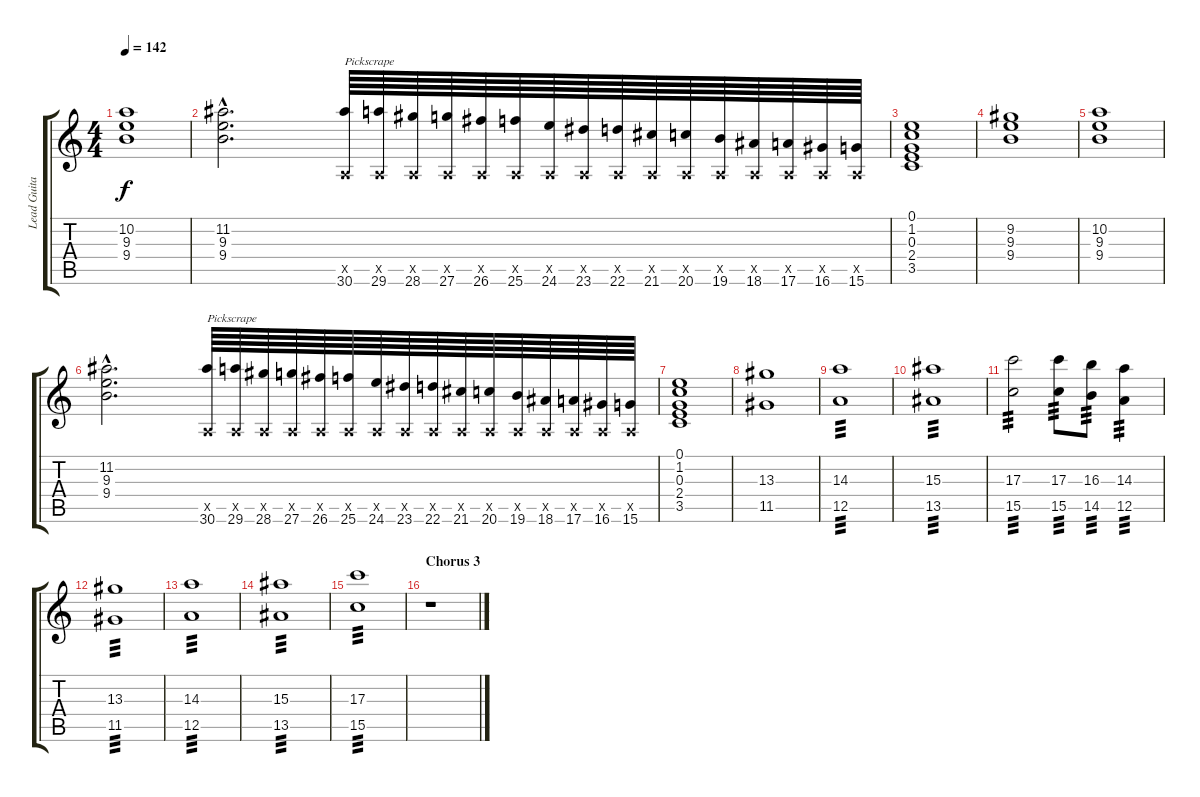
\track ("Lead Guitar" "Lead Guita") {instrument overdrivenguitar}
\staff {score tabs}
\tuning (E4 B3 G3 D3 A2 E2) {hide}
\ts (4 4)
\tempo 142
\clef g2
\ks c
(10.2 9.3 9.4).1{dy f volume 12} |
(11.2{hac} 9.3{hac} 9.4{hac}).2{d volume 12} (0.5{x} 30.6).64{txt "Pickscrape"} (0.5{x} 29.6).64 (0.5{x} 28.6).64 (0.5{x} 27.6).64 (0.5{x} 26.6).64 (0.5{x} 25.6).64 (0.5{x} 24.6).64 (0.5{x} 23.6).64 (0.5{x} 22.6).64 (0.5{x} 21.6).64 (0.5{x} 20.6).64 (0.5{x} 19.6).64 (0.5{x} 18.6).64 (0.5{x} 17.6).64 (0.5{x} 16.6).64 (0.5{x} 15.6).64 |
(0.1 1.2 0.3 2.4 3.5).1{volume 12} |
(9.2 9.3 9.4).1{volume 12} |
(10.2 9.3 9.4).1{volume 12} |
(11.2{hac} 9.3{hac} 9.4{hac}).2{d volume 12} (0.5{x} 30.6).64{txt "Pickscrape"} (0.5{x} 29.6).64 (0.5{x} 28.6).64 (0.5{x} 27.6).64 (0.5{x} 26.6).64 (0.5{x} 25.6).64 (0.5{x} 24.6).64 (0.5{x} 23.6).64 (0.5{x} 22.6).64 (0.5{x} 21.6).64 (0.5{x} 20.6).64 (0.5{x} 19.6).64 (0.5{x} 18.6).64 (0.5{x} 17.6).64 (0.5{x} 16.6).64 (0.5{x} 15.6).64 |
(0.1 1.2 0.3 2.4 3.5).1{volume 12} |
(13.3 11.5).1{volume 12} |
(14.3 12.5).1{tp 3 volume 12} |
(15.3 13.5).1{tp 3 volume 12} |
(17.3 15.5).2{tp 3 volume 12} (17.3 15.5).8{tp 3} (16.3 14.5).8{tp 3} (14.3 12.5).4{tp 3} |
(13.3 11.5).1{tp 3 volume 12} |
(14.3 12.5).1{tp 3 volume 12} |
(15.3 13.5).1{tp 3 volume 12} |
(17.3 15.5).1{tp 3 volume 12} |
\section ("" "Chorus 3")
r.1{volume 16}
